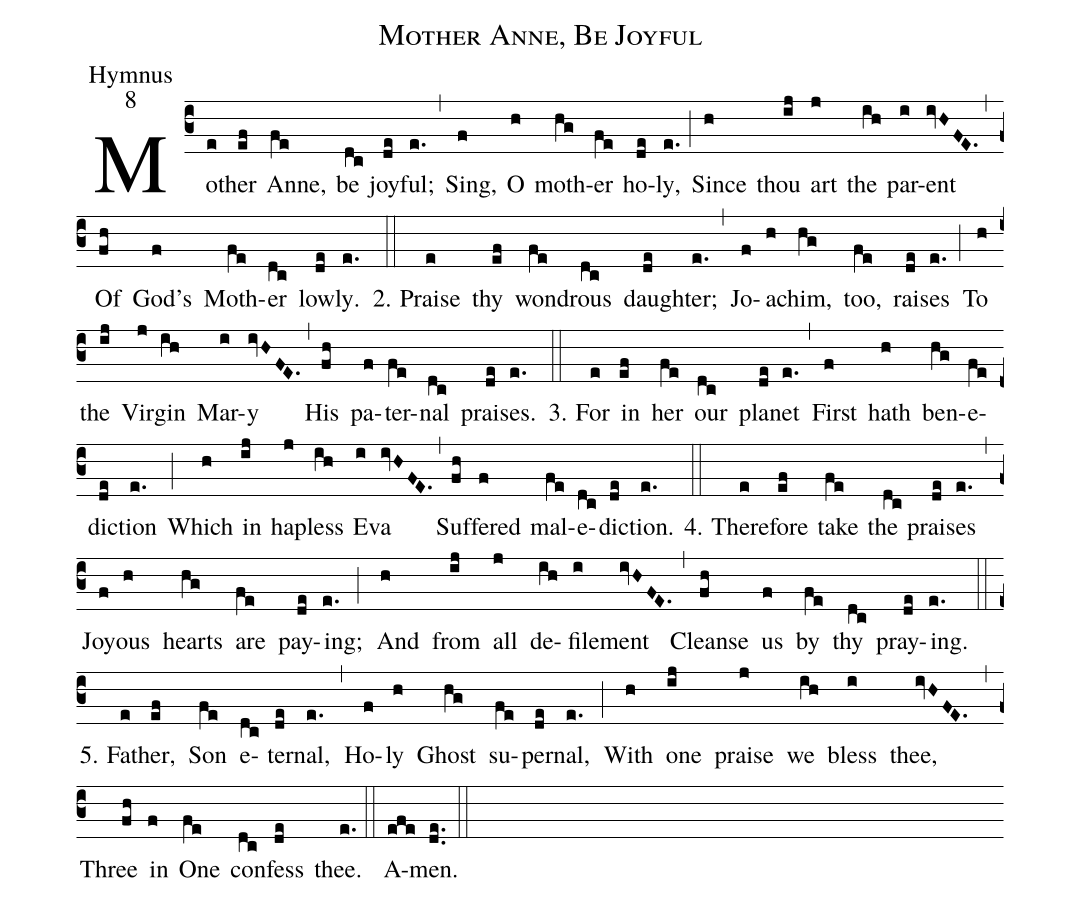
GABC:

name: Mother Anne, Be Joyful;
office-part: Hymnus;
mode: 8;
%%
(c3)Moth(e)er(ef) Anne,(fe) be(dc) joy(de)ful;(e.) (,)
Sing,(f) O(h) moth(hg)er(fe) ho(de)ly,(e.) (;)
Since(h) thou(ij) art(j) the(ih) par(i)ent(ivHFE.) (,)
Of(fh) God’s(f) Moth(fe)er(dc) low(de)ly.(e.) (::)

2. Praise(e) thy(ef) won(fe)drous(dc) daugh(de)ter;(e.) (,)
Jo(f)a(h)chim,(hg) too,(fe) rais(de)es(e.) (;)
To(h) the(ij) Vir(j)gin(ih) Mar(i)y(ivHFE.) (,)
His(fh) pa(f)ter(fe)nal(dc) prais(de)es.(e.) (::)

3. For(e) in(ef) her(fe) our(dc) plan(de)et(e.) (,)
First(f) hath(h) ben(hg)e(fe)dic(de)tion(e.) (;)
Which(h) in(ij) hap(j)less(ih) E(i)va(ivHFE.) (,)
Suf(fh)fered(f) mal(fe)e(dc)dic(de)tion.(e.) (::)

4. There(e)fore(ef) take(fe) the(dc) prais(de)es(e.) (,)
Joy(f)ous(h) hearts(hg) are(fe) pay(de)ing;(e.) (;)
And(h) from(ij) all(j) de(ih)file(i)ment(ivHFE.) (,)
Cleanse(fh) us(f) by(fe) thy(dc) pray(de)ing.(e.) (::)

5. Fa(e)ther,(ef) Son(fe) e(dc)ter(de)nal,(e.) (,)
Ho(f)ly(h) Ghost(hg) su(fe)per(de)nal,(e.) (;)
With(h) one(ij) praise(j) we(ih) bless(i) thee,(ivHFE.) (,)
Three(fh) in(f) One(fe) con(dc)fess(de) thee.(e.) (::)
A(efe)men.(de..) (::)
